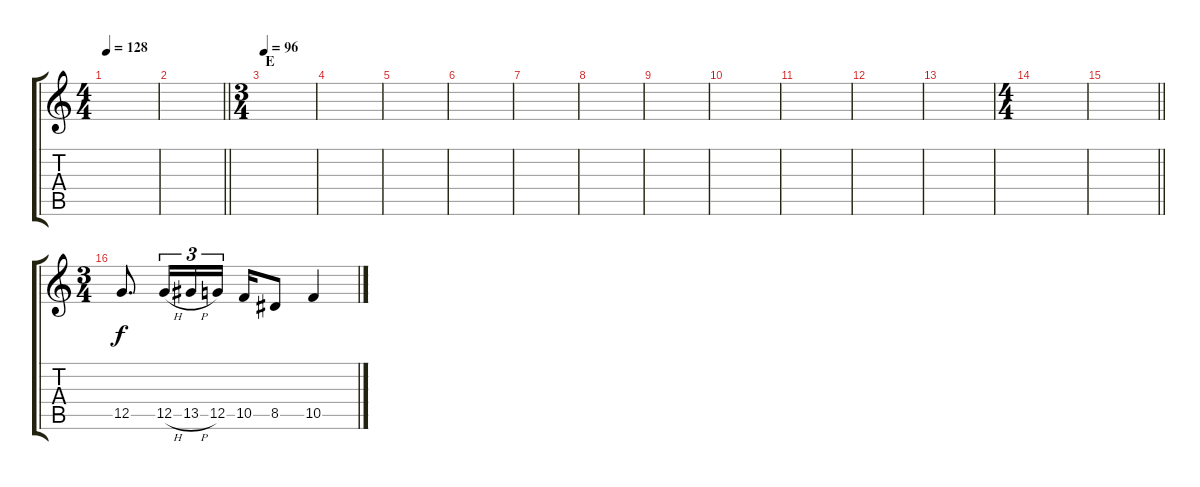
\track "" {instrument overdrivenguitar}
\staff {score tabs}
\tuning (D4 A3 F3 C3 G2 C2) {hide}
\ts (4 4)
\tempo 128
\clef g2
\ks c
|
\barLineRight lightlight
|
\ts (3 4)
\section ("" "E")
\tempo 96
|
|
|
|
|
|
|
|
|
|
|
\ts (4 4)
|
\barLineRight lightlight
|
\ts (3 4)
12.5.8{d} 12.5{h}.16{tu (3 2)} 13.5{h}.16{tu (3 2)} 12.5.16{tu (3 2) beam splitsecondary} 10.5.16 8.5.8 10.5{sl}.4
